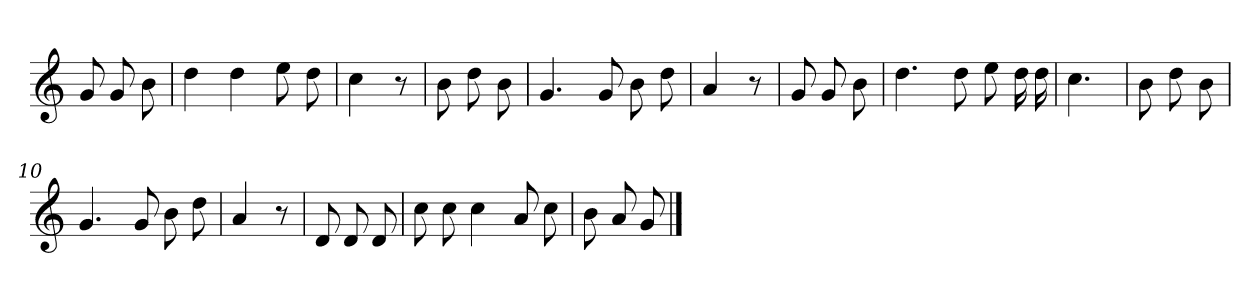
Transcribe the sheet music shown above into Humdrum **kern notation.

**kern
*part1
*staff1
*clefG2
*k[]
=
8g
8g
8b
=1
4dd
4dd
8ee
8dd
=2
4cc
8r
=3
8b
8dd
8b
=4
4.g
8g
8b
8dd
=5
4a
8r
=6
8g
8g
8b
=7
4.dd
8dd
8ee
16dd
16dd
=8
4.cc
=9
8b
8dd
8b
=10
4.g
8g
8b
8dd
=11
4a
8r
=12
8d
8d
8d
=13
8cc
8cc
4cc
8a
8cc
=14
8b
8a
8g
==
*-
